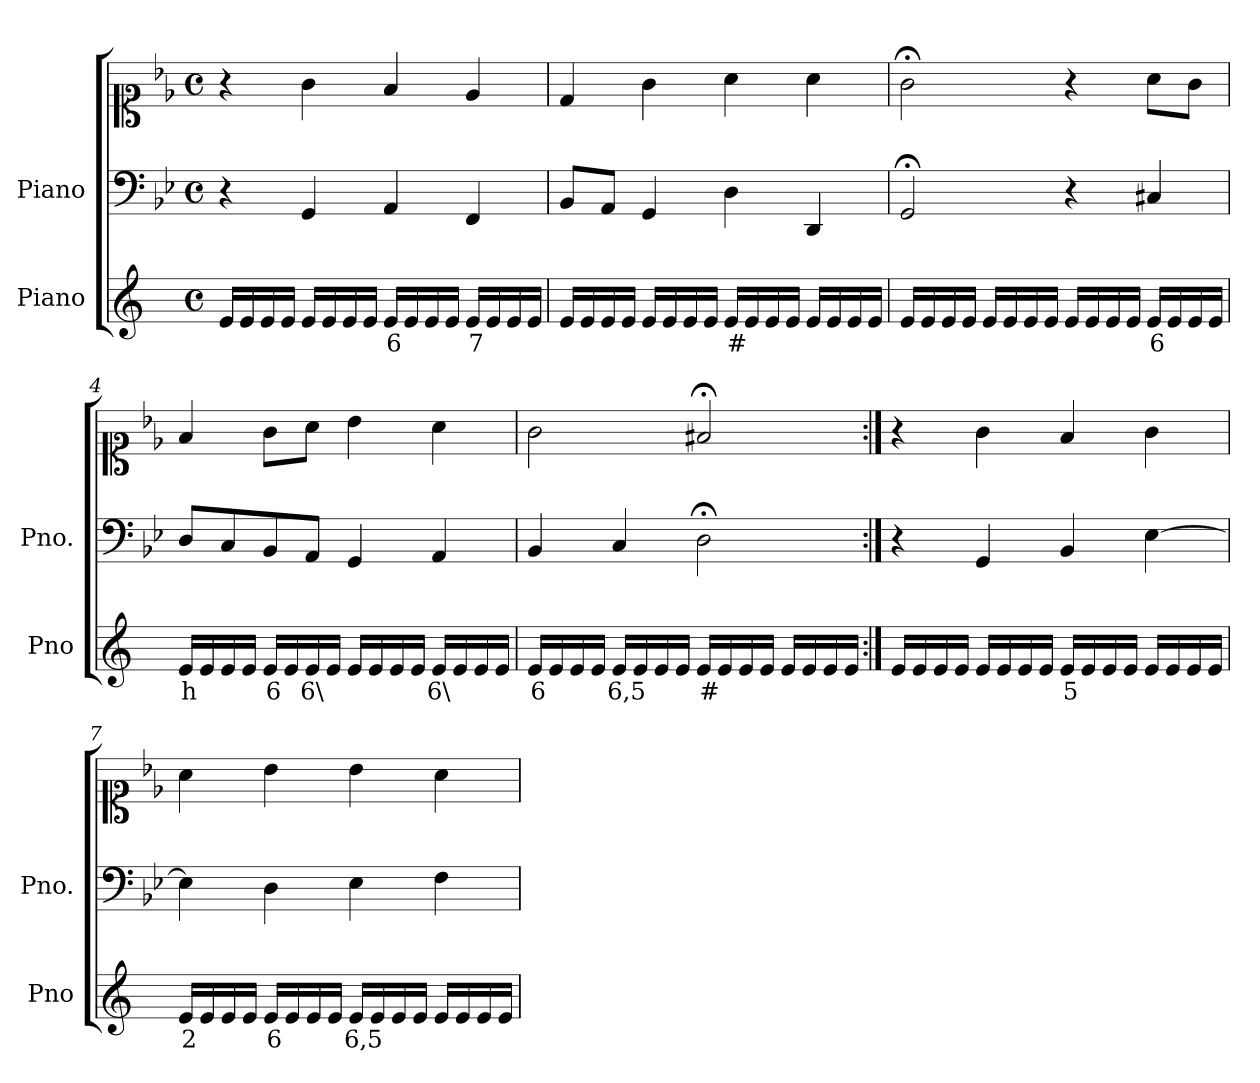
**kern	**text	**kern	**kern
*part2	*part2	*part1	*part1
*staff3	*staff3	*staff2	*staff1
*I"Piano	*	*I"Piano	*
*I'Pno	*	*I'Pno.	*
*clefG2	*	*clefF4	*clefC1
*k[]	*	*k[b-e-]	*k[b-e-]
*M4/4	*	*M4/4	*M4/4
*met(c)	*	*met(c)	*met(c)
=1	=1	=1	=1
16e/LL	.	4r	4r
16e/	.	.	.
16e/	.	.	.
16e/JJ	.	.	.
16e/LL	.	4GG/	4g\
16e/	.	.	.
16e/	.	.	.
16e/JJ	.	.	.
!	!LO:LY:b	!	!
16e/LL	6	4AA/	4f/
16e/	.	.	.
16e/	.	.	.
16e/JJ	.	.	.
!	!LO:LY:b	!	!
16e/LL	7	4FF/	4e-/
16e/	.	.	.
16e/	.	.	.
16e/JJ	.	.	.
=2	=2	=2	=2
16e/LL	.	8BB-/L	4d/
16e/	.	.	.
!	!LO:LY:b	!	!
16e/	_	8AA/J	.
16e/JJ	.	.	.
16e/LL	.	4GG/	4g\
16e/	.	.	.
16e/	.	.	.
16e/JJ	.	.	.
!	!LO:LY:b	!	!
16e/LL	#	4D\	4a\
16e/	.	.	.
16e/	.	.	.
16e/JJ	.	.	.
16e/LL	.	4DD/	4a\
16e/	.	.	.
16e/	.	.	.
16e/JJ	.	.	.
=3	=3	=3	=3
16e/LL	.	2GG;</	2g;<\
16e/	.	.	.
16e/	.	.	.
16e/JJ	.	.	.
16e/LL	.	.	.
16e/	.	.	.
16e/	.	.	.
16e/JJ	.	.	.
16e/LL	.	4r	4r
16e/	.	.	.
16e/	.	.	.
16e/JJ	.	.	.
!	!LO:LY:b	!	!
16e/LL	6	4C#X/	8a\L
16e/	.	.	.
16e/	.	.	8g\J
16e/JJ	.	.	.
=4	=4	=4	=4
!	!LO:LY:b	!	!
16e/LL	h	8D/L	4f/
16e/	.	.	.
!	!LO:LY:b	!	!
16e/	_	8C/	.
16e/JJ	.	.	.
!	!LO:LY:b	!	!
16e/LL	6	8BB-/	8g\L
16e/	.	.	.
!	!LO:LY:b	!	!
16e/	6\	8AA/J	8a\J
16e/JJ	.	.	.
16e/LL	.	4GG/	4b-\
16e/	.	.	.
16e/	.	.	.
16e/JJ	.	.	.
!	!LO:LY:b	!	!
16e/LL	6\	4AA/	4a\
16e/	.	.	.
16e/	.	.	.
16e/JJ	.	.	.
=5	=5	=5	=5
!	!LO:LY:b	!	!
16e/LL	6	4BB-/	2g\
16e/	.	.	.
16e/	.	.	.
16e/JJ	.	.	.
!	!LO:LY:b	!	!
16e/LL	6,5	4C/	.
16e/	.	.	.
16e/	.	.	.
16e/JJ	.	.	.
!	!LO:LY:b	!	!
16e/LL	#	2D;<\	2f#X;</
16e/	.	.	.
16e/	.	.	.
16e/JJ	.	.	.
16e/LL	.	.	.
16e/	.	.	.
16e/	.	.	.
16e/JJ	.	.	.
=6:|!	=6:|!	=6:|!	=6:|!
16e/LL	.	4r	4r
16e/	.	.	.
16e/	.	.	.
16e/JJ	.	.	.
16e/LL	.	4GG/	4g\
16e/	.	.	.
16e/	.	.	.
16e/JJ	.	.	.
!	!LO:LY:b	!	!
16e/LL	5	4BB-/	4f/
16e/	.	.	.
16e/	.	.	.
16e/JJ	.	.	.
16e/LL	.	[4E-\	4g\
16e/	.	.	.
16e/	.	.	.
16e/JJ	.	.	.
=7	=7	=7	=7
!	!LO:LY:b	!	!
16e/LL	2	4E-\]	4a\
16e/	.	.	.
16e/	.	.	.
16e/JJ	.	.	.
!	!LO:LY:b	!	!
16e/LL	6	4D\	4b-\
16e/	.	.	.
16e/	.	.	.
16e/JJ	.	.	.
!	!LO:LY:b	!	!
16e/LL	6,5	4E-\	4b-\
16e/	.	.	.
16e/	.	.	.
16e/JJ	.	.	.
16e/LL	.	4F\	4a\
16e/	.	.	.
16e/	.	.	.
16e/JJ	.	.	.
=	=	=	=
*-	*-	*-	*-
